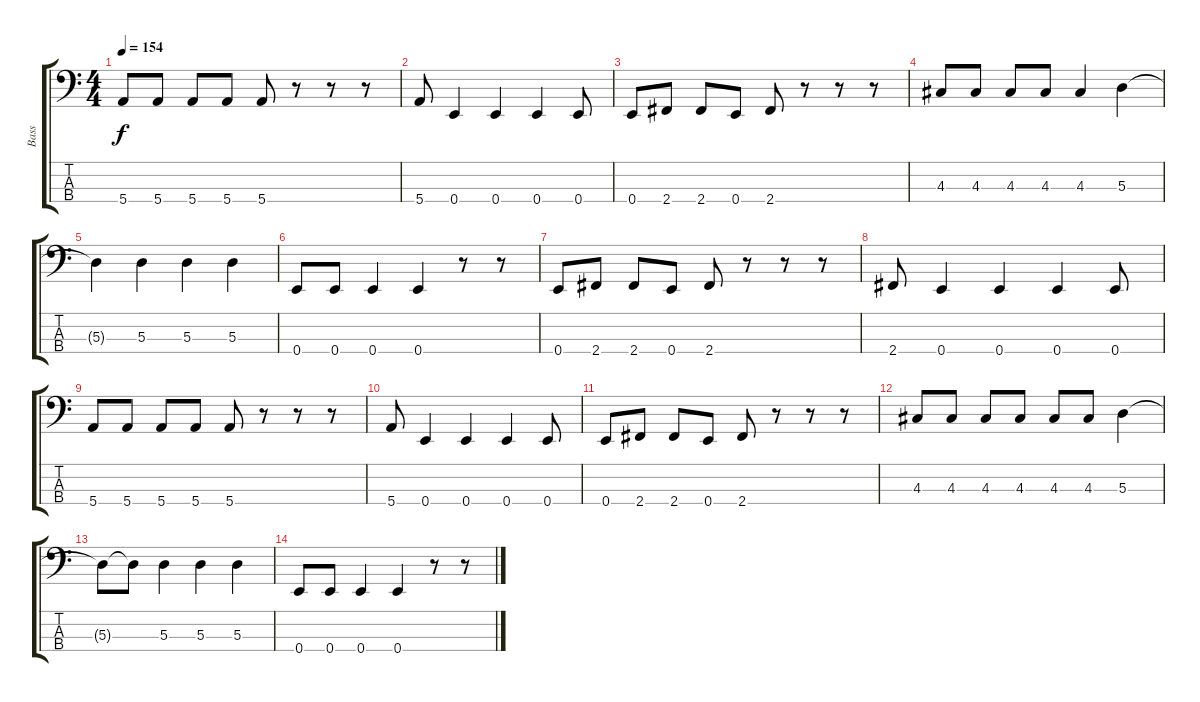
\track ("Bass" "Bass") {instrument electricbassfinger}
\staff {score tabs}
\tuning (G2 D2 A1 E1) {hide}
\ts (4 4)
\tempo 154
\clef f4
\ks c
5.4.8{dy f} 5.4.8 5.4.8 5.4.8 5.4.8 r.8 r.8 r.8 |
5.4.8 0.4.4 0.4.4 0.4.4 0.4.8 |
0.4.8 2.4.8 2.4.8 0.4.8 2.4.8 r.8 r.8 r.8 |
4.3.8 4.3.8 4.3.8 4.3.8 4.3.4 5.3.4 |
5.3{t}.4 5.3.4 5.3.4 5.3.4 |
0.4.8 0.4.8 0.4.4 0.4.4 r.8 r.8 |
0.4.8 2.4.8 2.4.8 0.4.8 2.4.8 r.8 r.8 r.8 |
2.4.8 0.4.4 0.4.4 0.4.4 0.4.8 |
5.4.8 5.4.8 5.4.8 5.4.8 5.4.8 r.8 r.8 r.8 |
5.4.8 0.4.4 0.4.4 0.4.4 0.4.8 |
0.4.8 2.4.8 2.4.8 0.4.8 2.4.8 r.8 r.8 r.8 |
4.3.8 4.3.8 4.3.8 4.3.8 4.3.8 4.3.8 5.3.4 |
5.3{t}.8 5.3{t}.8 5.3.4 5.3.4 5.3.4 |
0.4.8 0.4.8 0.4.4 0.4.4 r.8 r.8
